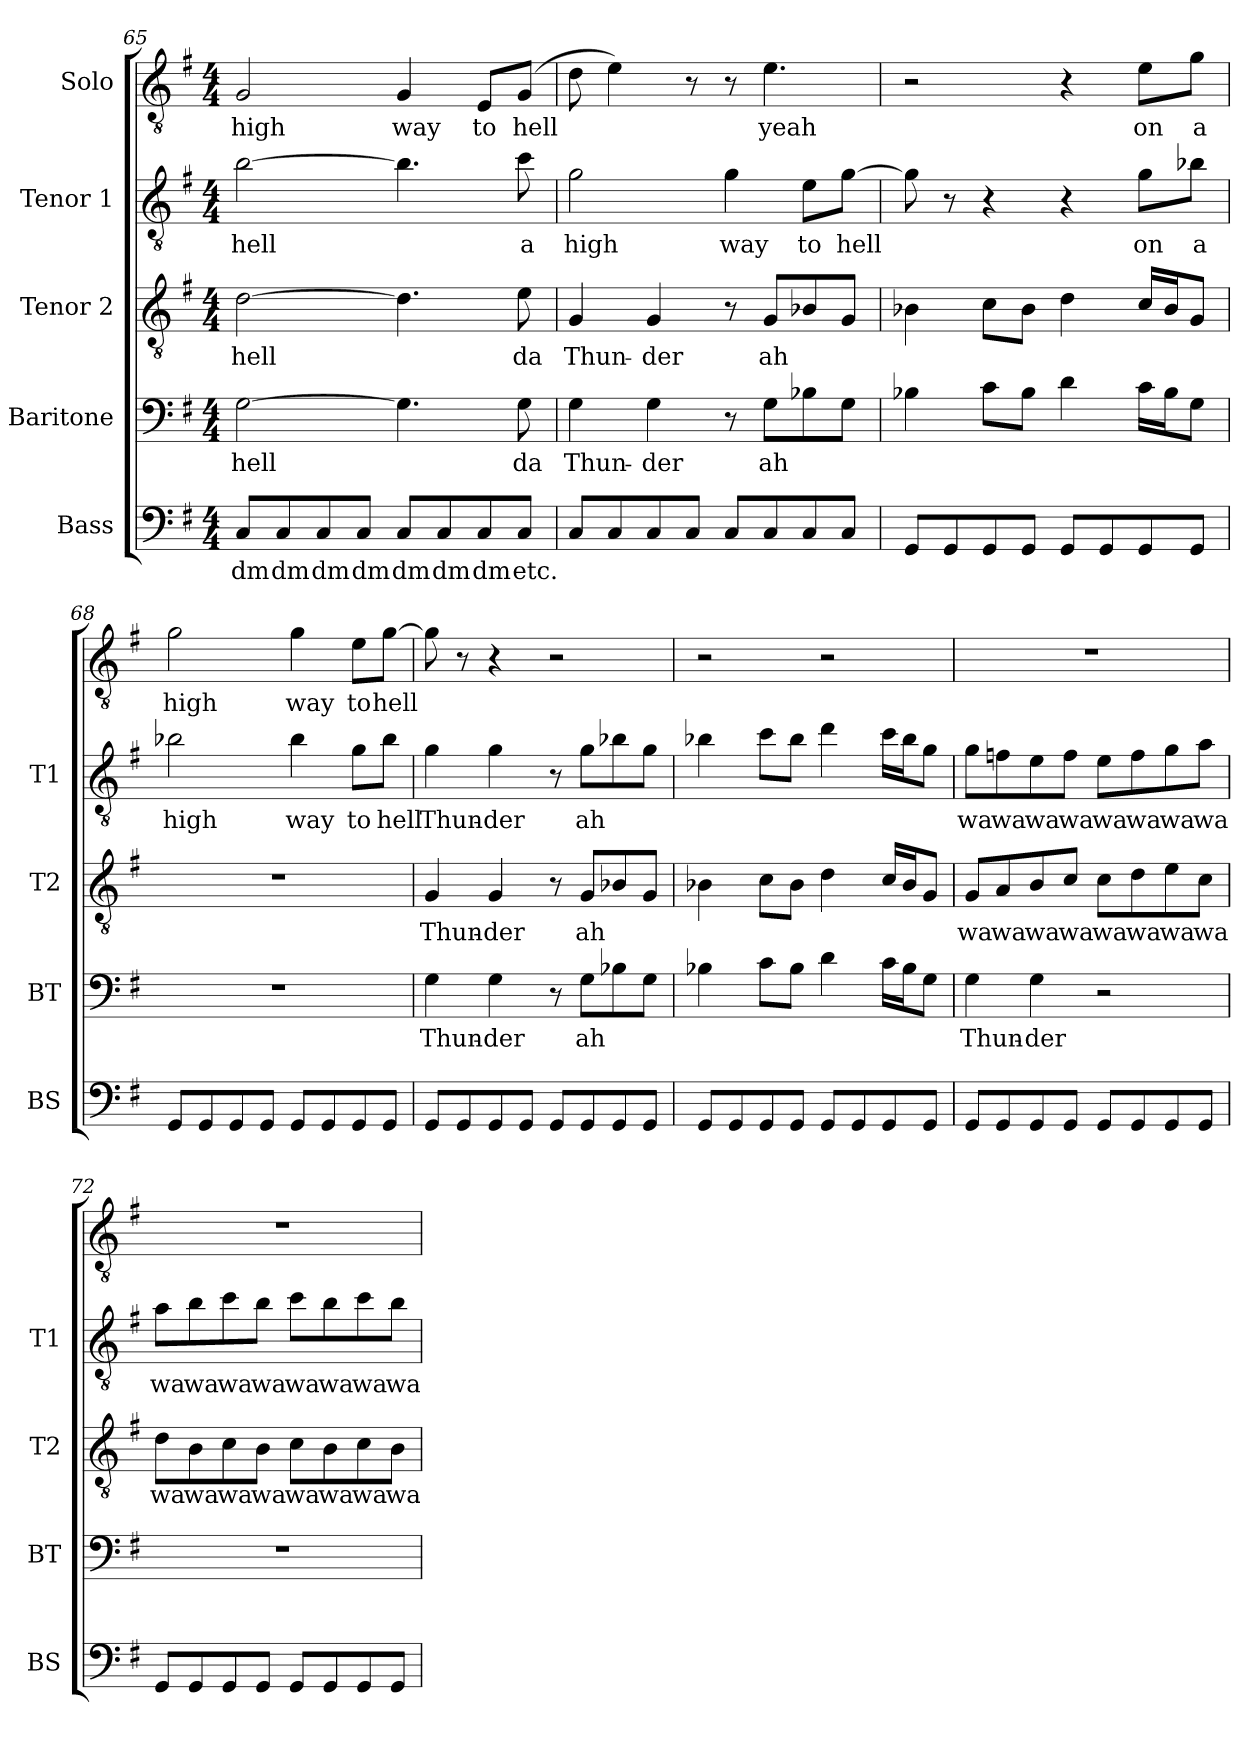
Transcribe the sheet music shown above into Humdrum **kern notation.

**kern	**text	**kern	**text	**kern	**text	**kern	**text	**kern	**text
*part5	*part5	*part4	*part4	*part3	*part3	*part2	*part2	*part1	*part1
*staff5	*staff5	*staff4	*staff4	*staff3	*staff3	*staff2	*staff2	*staff1	*staff1
*I"Bass	*	*I"Baritone	*	*I"Tenor 2	*	*I"Tenor 1	*	*I"Solo	*
*I'BS	*	*I'BT	*	*I'T2	*	*I'T1	*	*	*
!!LO:LB:g=z
*clefF4	*	*clefF4	*	*clefGv2	*	*clefGv2	*	*clefGv2	*
*k[f#]	*	*k[f#]	*	*k[f#]	*	*k[f#]	*	*k[f#]	*
*M4/4	*	*M4/4	*	*M4/4	*	*M4/4	*	*M4/4	*
=65	=65	=65	=65	=65	=65	=65	=65	=65	=65
!	!LO:LY:b	!	!LO:LY:b	!	!LO:LY:b	!	!LO:LY:b	!	!LO:LY:b
8C/L	dm	[2G\	hell	[2d\	hell	[2b\	hell	2G/	high
!	!LO:LY:b	!	!	!	!	!	!	!	!
8C/	dm	.	.	.	.	.	.	.	.
!	!LO:LY:b	!	!	!	!	!	!	!	!
8C/	dm	.	.	.	.	.	.	.	.
!	!LO:LY:b	!	!	!	!	!	!	!	!
8C/J	dm	.	.	.	.	.	.	.	.
!	!LO:LY:b	!	!	!	!	!	!	!	!LO:LY:b
8C/L	dm	4.G\]	.	4.d\]	.	4.b\]	.	4G/	way
!	!LO:LY:b	!	!	!	!	!	!	!	!
8C/	dm	.	.	.	.	.	.	.	.
!	!LO:LY:b	!	!	!	!	!	!	!	!LO:LY:b
8C/	dm	.	.	.	.	.	.	8E/L	to
!	!LO:LY:b	!	!LO:LY:b	!	!LO:LY:b	!	!LO:LY:b	!	!LO:LY:b
8C/J	etc.	8G\	da	8e\	da	8cc\	a	(8G/J	hell
=66	=66	=66	=66	=66	=66	=66	=66	=66	=66
!	!	!	!LO:LY:b	!	!LO:LY:b	!	!LO:LY:b	!	!
8C/L	.	4G\	Thun-	4G/	Thun-	2g\	high	8d\	.
8C/	.	.	.	.	.	.	.	4e\)	.
!	!	!	!LO:LY:b	!	!LO:LY:b	!	!	!	!
8C/	.	4G\	-der	4G/	-der	.	.	.	.
8C/J	.	.	.	.	.	.	.	8r	.
!	!	!	!	!	!	!	!LO:LY:b	!	!
8C/L	.	8r	.	8r	.	4g\	way	8r	.
!	!	!	!LO:LY:b	!	!LO:LY:b	!	!	!	!LO:LY:b
8C/	.	8G\L	ah	8G/L	ah	.	.	4.e\	yeah
!	!	!	!	!	!	!	!LO:LY:b	!	!
8C/	.	8B-X\	.	8B-X/	.	8e\L	to	.	.
!	!	!	!	!	!	!	!LO:LY:b	!	!
8C/J	.	8G\J	.	8G/J	.	[8g\J	hell	.	.
=67	=67	=67	=67	=67	=67	=67	=67	=67	=67
8GG/L	.	4B-X\	.	4B-X\	.	8g\]	.	2r	.
8GG/	.	.	.	.	.	8r	.	.	.
8GG/	.	8c\L	.	8c\L	.	4r	.	.	.
8GG/J	.	8B-\J	.	8B-\J	.	.	.	.	.
8GG/L	.	4d\	.	4d\	.	4r	.	4r	.
8GG/	.	.	.	.	.	.	.	.	.
!	!	!	!	!	!	!	!LO:LY:b	!	!LO:LY:b
8GG/	.	16c\LL	.	16c/LL	.	8g\L	on	8e\L	on
.	.	16B-\J	.	16B-/J	.	.	.	.	.
!	!	!	!	!	!	!	!LO:LY:b	!	!LO:LY:b
8GG/J	.	8G\J	.	8G/J	.	8b-X\J	a	8g\J	a
=68	=68	=68	=68	=68	=68	=68	=68	=68	=68
!	!	!	!	!	!	!	!LO:LY:b	!	!LO:LY:b
8GG/L	.	1r	.	1r	.	2b-X\	high	2g\	high
8GG/	.	.	.	.	.	.	.	.	.
8GG/	.	.	.	.	.	.	.	.	.
8GG/J	.	.	.	.	.	.	.	.	.
!	!	!	!	!	!	!	!LO:LY:b	!	!LO:LY:b
8GG/L	.	.	.	.	.	4b-\	way	4g\	way
8GG/	.	.	.	.	.	.	.	.	.
!	!	!	!	!	!	!	!LO:LY:b	!	!LO:LY:b
8GG/	.	.	.	.	.	8g\L	to	8e\L	to
!	!	!	!	!	!	!	!LO:LY:b	!	!LO:LY:b
8GG/J	.	.	.	.	.	8b-\J	hell	[8g\J	hell
!!LO:LB:g=z
=69	=69	=69	=69	=69	=69	=69	=69	=69	=69
!	!	!	!LO:LY:b	!	!LO:LY:b	!	!LO:LY:b	!	!
8GG/L	.	4G\	Thun-	4G/	Thun-	4g\	Thun-	8g\]	.
8GG/	.	.	.	.	.	.	.	8r	.
!	!	!	!LO:LY:b	!	!LO:LY:b	!	!LO:LY:b	!	!
8GG/	.	4G\	-der	4G/	-der	4g\	-der	4r	.
8GG/J	.	.	.	.	.	.	.	.	.
8GG/L	.	8r	.	8r	.	8r	.	2r	.
!	!	!	!LO:LY:b	!	!LO:LY:b	!	!LO:LY:b	!	!
8GG/	.	8G\L	ah	8G/L	ah	8g\L	ah	.	.
8GG/	.	8B-X\	.	8B-X/	.	8b-X\	.	.	.
8GG/J	.	8G\J	.	8G/J	.	8g\J	.	.	.
=70	=70	=70	=70	=70	=70	=70	=70	=70	=70
8GG/L	.	4B-X\	.	4B-X\	.	4b-X\	.	2r	.
8GG/	.	.	.	.	.	.	.	.	.
8GG/	.	8c\L	.	8c\L	.	8cc\L	.	.	.
8GG/J	.	8B-\J	.	8B-\J	.	8b-\J	.	.	.
8GG/L	.	4d\	.	4d\	.	4dd\	.	2r	.
8GG/	.	.	.	.	.	.	.	.	.
8GG/	.	16c\LL	.	16c/LL	.	16cc\LL	.	.	.
.	.	16B-\J	.	16B-/J	.	16b-\J	.	.	.
8GG/J	.	8G\J	.	8G/J	.	8g\J	.	.	.
=71	=71	=71	=71	=71	=71	=71	=71	=71	=71
!	!	!	!LO:LY:b	!	!LO:LY:b	!	!LO:LY:b	!	!
8GG/L	.	4G\	Thun-	8G/L	wa	8g\L	wa	1r	.
!	!	!	!	!	!LO:LY:b	!	!LO:LY:b	!	!
8GG/	.	.	.	8A/	wa	8fn\	wa	.	.
!	!	!	!LO:LY:b	!	!LO:LY:b	!	!LO:LY:b	!	!
8GG/	.	4G\	-der	8B/	wa	8e\	wa	.	.
!	!	!	!	!	!LO:LY:b	!	!LO:LY:b	!	!
8GG/J	.	.	.	8c/J	wa	8f\J	wa	.	.
!	!	!	!	!	!LO:LY:b	!	!LO:LY:b	!	!
8GG/L	.	2r	.	8c\L	wa	8e\L	wa	.	.
!	!	!	!	!	!LO:LY:b	!	!LO:LY:b	!	!
8GG/	.	.	.	8d\	wa	8f\	wa	.	.
!	!	!	!	!	!LO:LY:b	!	!LO:LY:b	!	!
8GG/	.	.	.	8e\	wa	8g\	wa	.	.
!	!	!	!	!	!LO:LY:b	!	!LO:LY:b	!	!
8GG/J	.	.	.	8c\J	wa	8a\J	wa	.	.
=72	=72	=72	=72	=72	=72	=72	=72	=72	=72
!	!	!	!	!	!LO:LY:b	!	!LO:LY:b	!	!
8GG/L	.	1r	.	8d\L	wa	8a\L	wa	1r	.
!	!	!	!	!	!LO:LY:b	!	!LO:LY:b	!	!
8GG/	.	.	.	8B\	wa	8b\	wa	.	.
!	!	!	!	!	!LO:LY:b	!	!LO:LY:b	!	!
8GG/	.	.	.	8c\	wa	8cc\	wa	.	.
!	!	!	!	!	!LO:LY:b	!	!LO:LY:b	!	!
8GG/J	.	.	.	8B\J	wa	8b\J	wa	.	.
!	!	!	!	!	!LO:LY:b	!	!LO:LY:b	!	!
8GG/L	.	.	.	8c\L	wa	8cc\L	wa	.	.
!	!	!	!	!	!LO:LY:b	!	!LO:LY:b	!	!
8GG/	.	.	.	8B\	wa	8b\	wa	.	.
!	!	!	!	!	!LO:LY:b	!	!LO:LY:b	!	!
8GG/	.	.	.	8c\	wa	8cc\	wa	.	.
!	!	!	!	!	!LO:LY:b	!	!LO:LY:b	!	!
8GG/J	.	.	.	8B\J	wa	8b\J	wa	.	.
=	=	=	=	=	=	=	=	=	=
*-	*-	*-	*-	*-	*-	*-	*-	*-	*-
